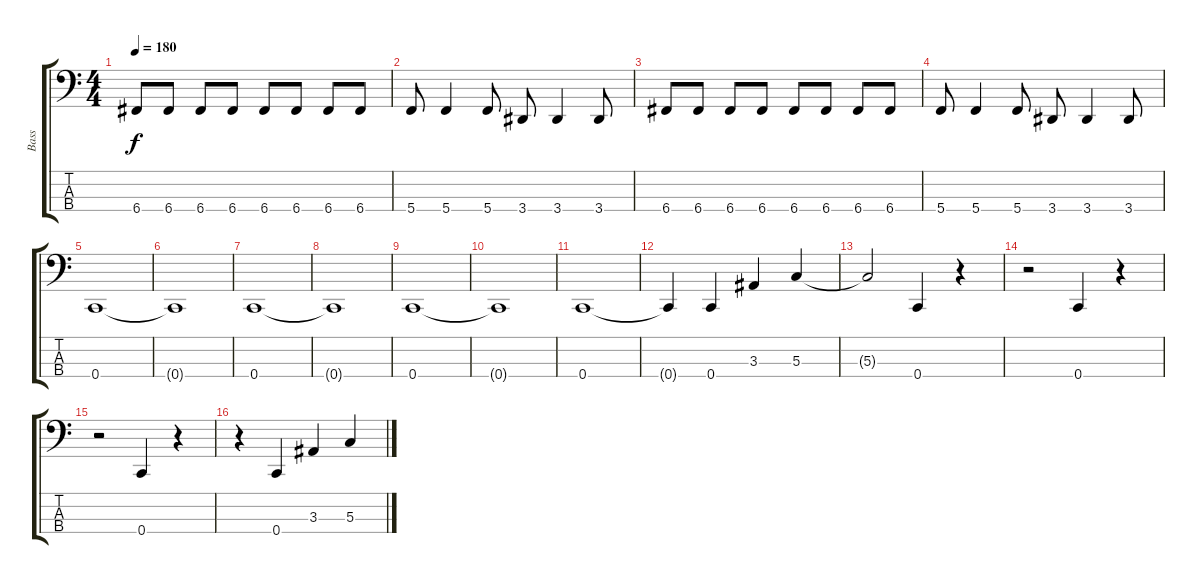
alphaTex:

\track ("Bass" "Bass") {instrument electricbasspick}
\staff {score tabs}
\tuning (F2 C2 G1 C1) {hide}
\ts (4 4)
\tempo 180
\clef f4
\ks c
6.4.8{dy f} 6.4.8 6.4.8 6.4.8 6.4.8 6.4.8 6.4.8 6.4.8 |
5.4.8 5.4.4 5.4.8 3.4.8 3.4.4 3.4.8 |
6.4.8 6.4.8 6.4.8 6.4.8 6.4.8 6.4.8 6.4.8 6.4.8 |
5.4.8 5.4.4 5.4.8 3.4.8 3.4.4 3.4.8 |
0.4.1 |
0.4{t}.1 |
0.4.1 |
0.4{t}.1 |
0.4.1 |
0.4{t}.1 |
0.4.1 |
0.4{t}.4 0.4.4{volume 16} 3.3.4 5.3.4 |
5.3{t}.2 0.4.4 r.4 |
r.2 0.4.4 r.4 |
r.2 0.4.4 r.4 |
r.4 0.4.4 3.3.4 5.3.4
